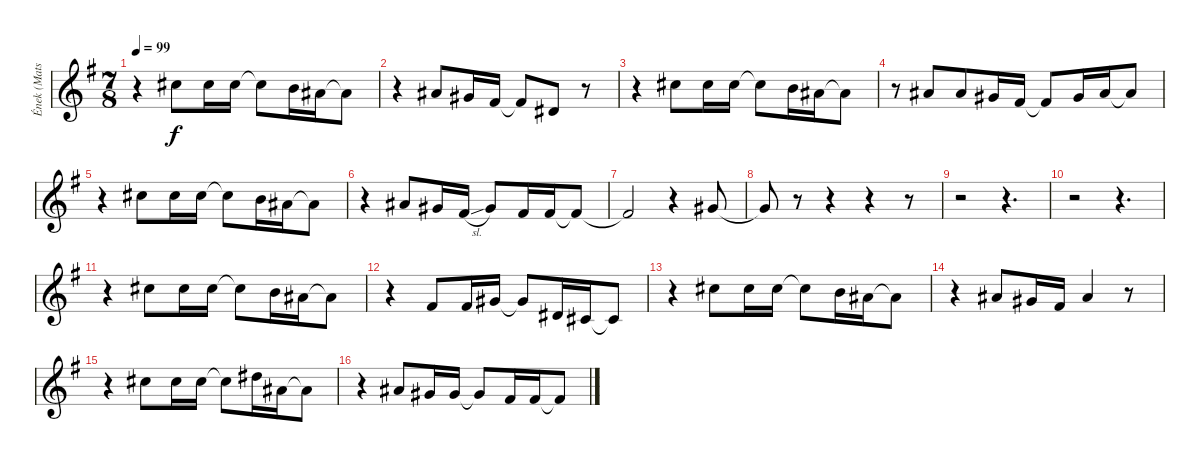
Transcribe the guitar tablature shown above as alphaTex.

\track ("Ének (Mats Levén)" "Ének (Mats") {instrument tenorsax}
\staff {score}
\tuning (E4 B3 G3 D3 A2 E2) {hide}
\ts (7 8)
\tempo 99
\clef g2
\ks g
r.4{dy f} 9.1.8{beam merge} 9.1.16 9.1.16 9.1{t}.8{beam merge} 7.1.16 6.1.16 6.1{t}.8 |
r.4 6.1.8{beam merge} 4.1.16 2.1.16 2.1{t}.8{beam merge} 4.2.8 r.8 |
r.4 9.1.8{beam merge} 9.1.16 9.1.16 9.1{t}.8{beam merge} 7.1.16 6.1.16 6.1{t}.8 |
r.8 6.1.8 6.1.8{beam merge} 4.1.16 2.1.16 2.1{t}.8{beam merge} 4.1.16 6.1.16 6.1{t}.8 |
r.4 9.1.8{beam merge} 9.1.16 9.1.16 9.1{t}.8{beam merge} 7.1.16 6.1.16 6.1{t}.8 |
r.4 6.1.8{beam merge} 4.1.16 2.1{sl}.16 4.1.8{beam merge} 2.1.16 2.1.16 2.1{t}.8 |
2.1{t}.2 r.4 4.1.8 |
4.1{t}.8 r.8 r.4 r.4 r.8 |
r.2 r.4{d} |
r.2 r.4{d} |
r.4 9.1.8{beam merge} 9.1.16 9.1.16 9.1{t}.8{beam merge} 7.1.16 6.1.16 6.1{t}.8 |
r.4 2.1.8{beam merge} 2.1.16 4.1.16 4.1{t}.8{beam merge} 4.2.16 2.2.16 2.2{t}.8 |
r.4 9.1.8{beam merge} 9.1.16 9.1.16 9.1{t}.8{beam merge} 7.1.16 6.1.16 6.1{t}.8 |
r.4 6.1.8{beam merge} 4.1.16 2.1.16 6.1.4 r.8 |
r.4 9.1.8{beam merge} 9.1.16 9.1.16 9.1{t}.8{beam merge} 11.1.16 6.1.16 6.1{t}.8 |
r.4 6.1.8{beam merge} 4.1.16 4.1.16 4.1{t}.8{beam merge} 2.1.16 2.1.16 2.1{t}.8
